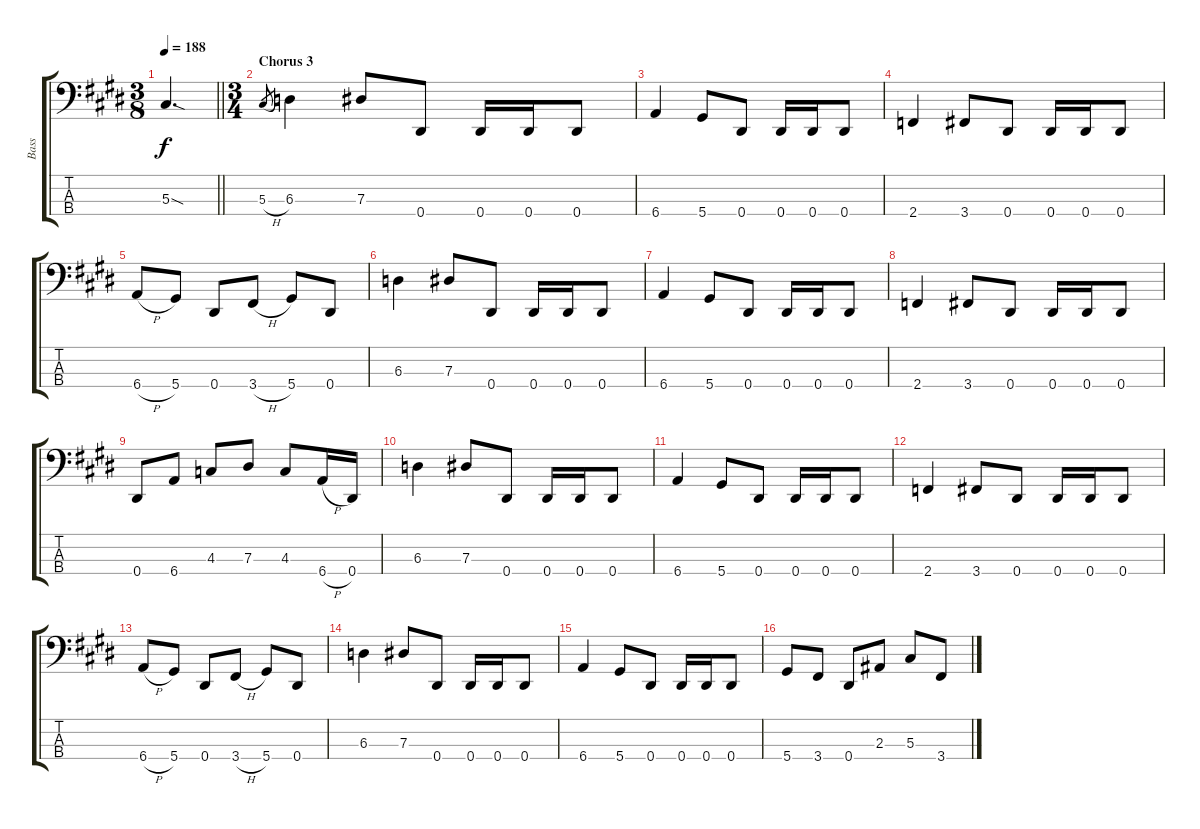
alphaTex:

\track ("Bass" "Bass") {instrument electricbassfinger}
\staff {score tabs}
\tuning (Gb2 Db2 Ab1 Eb1) {hide}
\ts (3 8)
\tempo 188
\clef f4
\barLineRight lightlight
\ks e
5.3{sod}.4{d dy f} |
\ts (3 4)
\section ("" "Chorus 3")
5.3{h}.8{gr} 6.3.4 7.3.8 0.4.8 0.4.16 0.4.16 0.4.8 |
6.4.4 5.4.8 0.4.8 0.4.16 0.4.16 0.4.8 |
2.4.4 3.4.8 0.4.8 0.4.16 0.4.16 0.4.8 |
6.4{h}.8 5.4.8 0.4.8 3.4{h}.8 5.4.8 0.4.8 |
6.3.4 7.3.8 0.4.8 0.4.16 0.4.16 0.4.8 |
6.4.4 5.4.8 0.4.8 0.4.16 0.4.16 0.4.8 |
2.4.4 3.4.8 0.4.8 0.4.16 0.4.16 0.4.8 |
0.4.8 6.4.8 4.3.8 7.3.8 4.3.8 6.4{h}.16 0.4.16 |
6.3.4 7.3.8 0.4.8 0.4.16 0.4.16 0.4.8 |
6.4.4 5.4.8 0.4.8 0.4.16 0.4.16 0.4.8 |
2.4.4 3.4.8 0.4.8 0.4.16 0.4.16 0.4.8 |
6.4{h}.8 5.4.8 0.4.8 3.4{h}.8 5.4.8 0.4.8 |
6.3.4 7.3.8 0.4.8 0.4.16 0.4.16 0.4.8 |
6.4.4 5.4.8 0.4.8 0.4.16 0.4.16 0.4.8 |
5.4.8 3.4.8 0.4.8 2.3.8 5.3.8 3.4.8
